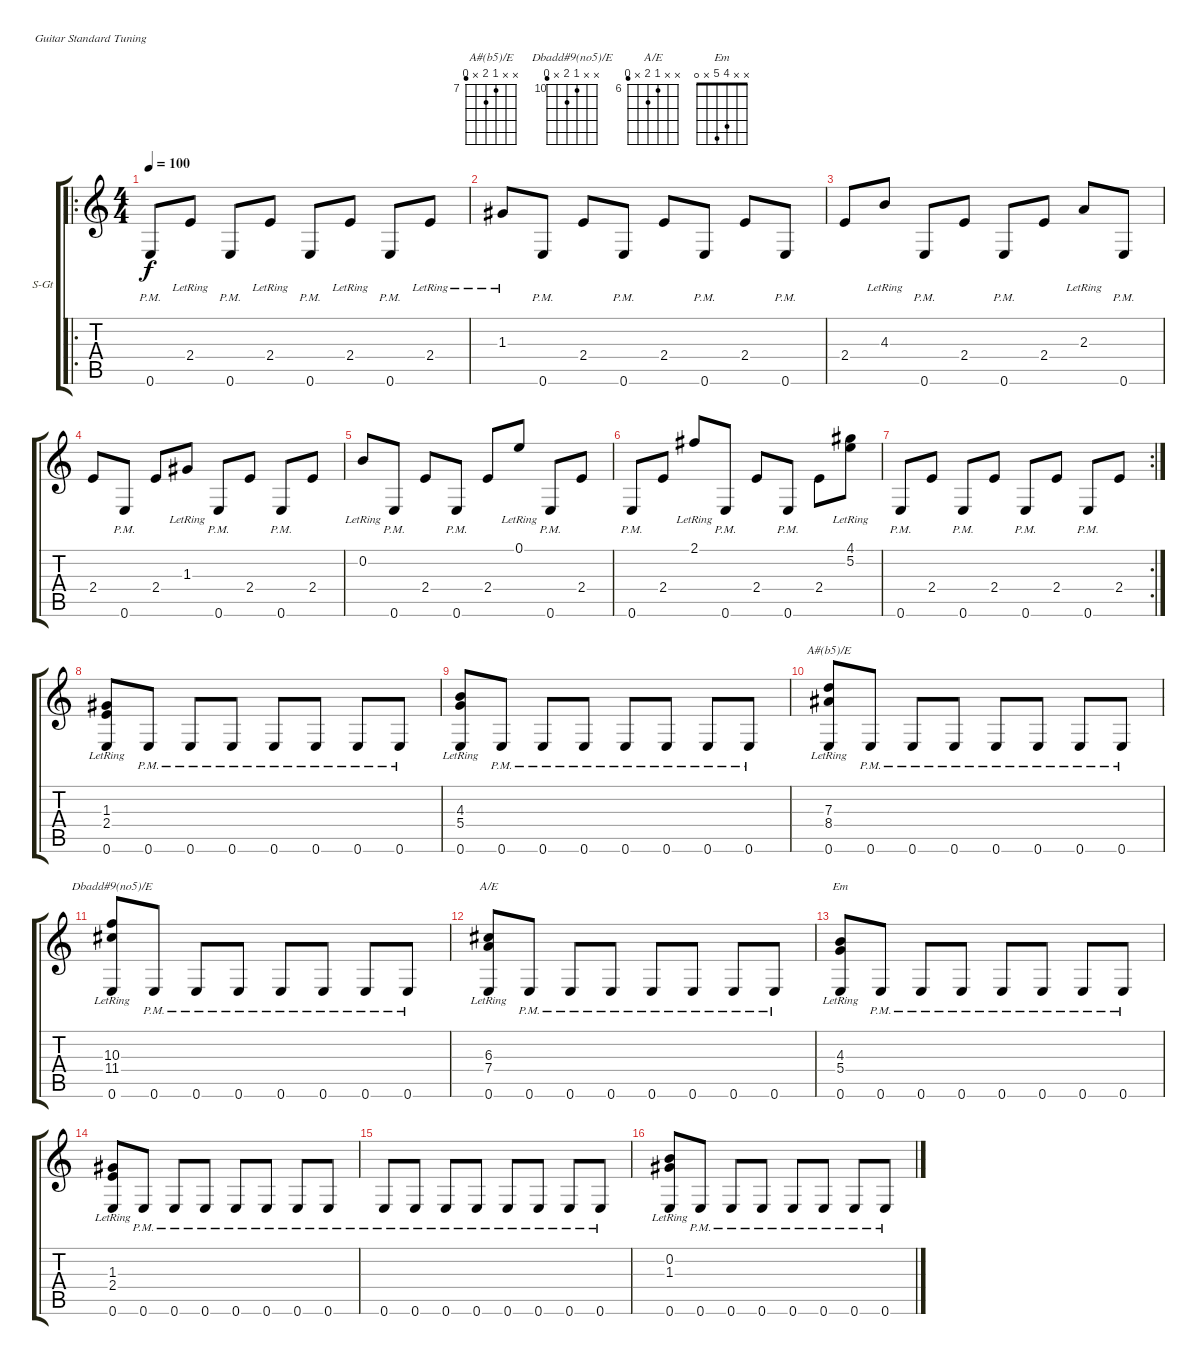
\bracketExtendMode groupsimilarinstruments
\firstSystemTrackNameOrientation horizontal
\otherSystemsTrackNameOrientation horizontal
\track ("Steel Guitar" "S-Gt") {instrument acousticguitarsteel}
\staff {score tabs}
\tuning (E4 B3 G3 D3 A2 E2)
\chord ("A#(b5)/E" x x 7 8 x 6) {firstfret 7}
\chord ("Dbadd#9(no5)/E" x x 10 11 x 9) {firstfret 10}
\chord ("A/E" x x 6 7 x 5) {firstfret 6}
\chord ("Em" x x 4 5 x 0)
\ro
\ts (4 4)
\tempo 100
\clef g2
\ks aminor
0.6{pm}.8{dy f} 2.4{lr}.8 0.6{pm}.8 2.4{lr}.8 0.6{pm}.8 2.4{lr}.8 0.6{pm}.8 2.4{lr}.8 |
1.3{lr}.8 0.6{pm}.8 2.4.8 0.6{pm}.8 2.4.8 0.6{pm}.8 2.4.8 0.6{pm}.8 |
2.4.8 4.3{lr}.8 0.6{pm}.8 2.4.8 0.6{pm}.8 2.4.8 2.3{lr}.8 0.6{pm}.8 |
2.4.8 0.6{pm}.8 2.4.8 1.3{lr}.8 0.6{pm}.8 2.4.8 0.6{pm}.8 2.4.8 |
0.2{lr}.8 0.6{pm}.8 2.4.8 0.6{pm}.8 2.4.8 0.1{lr}.8 0.6{pm}.8 2.4.8 |
0.6{pm}.8 2.4.8 2.1{lr}.8 0.6{pm}.8 2.4.8 0.6{pm}.8 2.4.8 (5.2{lr} 4.1{lr}).8 |
\rc 2
0.6{pm}.8 2.4.8 0.6{pm}.8 2.4.8 0.6{pm}.8 2.4.8 0.6{pm}.8 2.4.8 |
(1.3{lr} 2.4{lr} 0.6{lr}).8 0.6{pm}.8 0.6{pm}.8 0.6{pm}.8 0.6{pm}.8 0.6{pm}.8 0.6{pm}.8 0.6{pm}.8 |
(4.3{lr} 5.4{lr} 0.6{lr}).8 0.6{pm}.8 0.6{pm}.8 0.6{pm}.8 0.6{pm}.8 0.6{pm}.8 0.6{pm}.8 0.6{pm}.8 |
(7.3{lr} 8.4{lr} 0.6{lr}).8{ch "A#(b5)/E"} 0.6{pm}.8 0.6{pm}.8 0.6{pm}.8 0.6{pm}.8 0.6{pm}.8 0.6{pm}.8 0.6{pm}.8 |
(10.3{lr} 11.4{lr} 0.6{lr}).8{ch "Dbadd#9(no5)/E"} 0.6{pm}.8 0.6{pm}.8 0.6{pm}.8 0.6{pm}.8 0.6{pm}.8 0.6{pm}.8 0.6{pm}.8 |
(6.3{lr} 7.4{lr} 0.6{lr}).8{ch "A/E"} 0.6{pm}.8 0.6{pm}.8 0.6{pm}.8 0.6{pm}.8 0.6{pm}.8 0.6{pm}.8 0.6{pm}.8 |
(4.3{lr} 5.4{lr} 0.6{lr}).8{ch "Em"} 0.6{pm}.8 0.6{pm}.8 0.6{pm}.8 0.6{pm}.8 0.6{pm}.8 0.6{pm}.8 0.6{pm}.8 |
(1.3{lr} 2.4{lr} 0.6{lr}).8 0.6{pm}.8 0.6{pm}.8 0.6{pm}.8 0.6{pm}.8 0.6{pm}.8 0.6{pm}.8 0.6{pm}.8 |
0.6{pm}.8 0.6{pm}.8 0.6{pm}.8 0.6{pm}.8 0.6{pm}.8 0.6{pm}.8 0.6{pm}.8 0.6{pm}.8 |
(0.2{lr} 1.3{lr} 0.6{lr}).8 0.6{pm}.8 0.6{pm}.8 0.6{pm}.8 0.6{pm}.8 0.6{pm}.8 0.6{pm}.8 0.6{pm}.8
